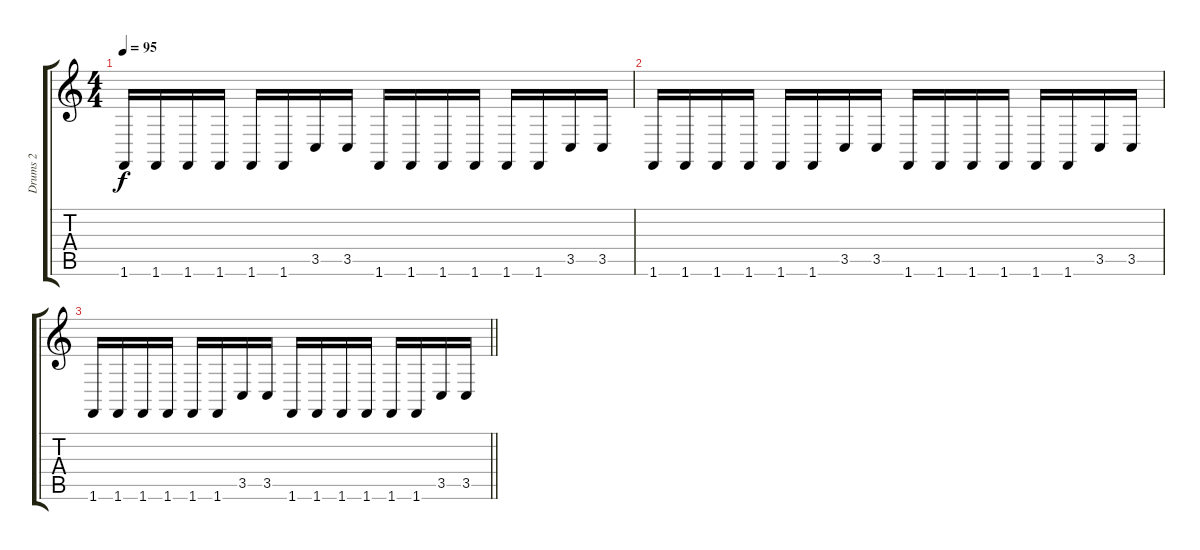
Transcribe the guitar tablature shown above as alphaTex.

\track ("Drums 2" "Drums 2") {instrument synthdrum}
\staff {score tabs}
\tuning (E4 B3 G3 D3 A2 E2) {hide}
\ts (4 4)
\tempo 95
\clef g2
\ks c
1.6.16{dy f} 1.6.16 1.6.16 1.6.16 1.6.16 1.6.16 3.5.16 3.5.16 1.6.16 1.6.16 1.6.16 1.6.16 1.6.16 1.6.16 3.5.16 3.5.16 |
1.6.16 1.6.16 1.6.16 1.6.16 1.6.16 1.6.16 3.5.16 3.5.16 1.6.16 1.6.16 1.6.16 1.6.16 1.6.16 1.6.16 3.5.16 3.5.16 |
\barLineRight lightlight
1.6.16 1.6.16 1.6.16 1.6.16 1.6.16 1.6.16 3.5.16 3.5.16 1.6.16 1.6.16 1.6.16 1.6.16 1.6.16 1.6.16 3.5.16 3.5.16
